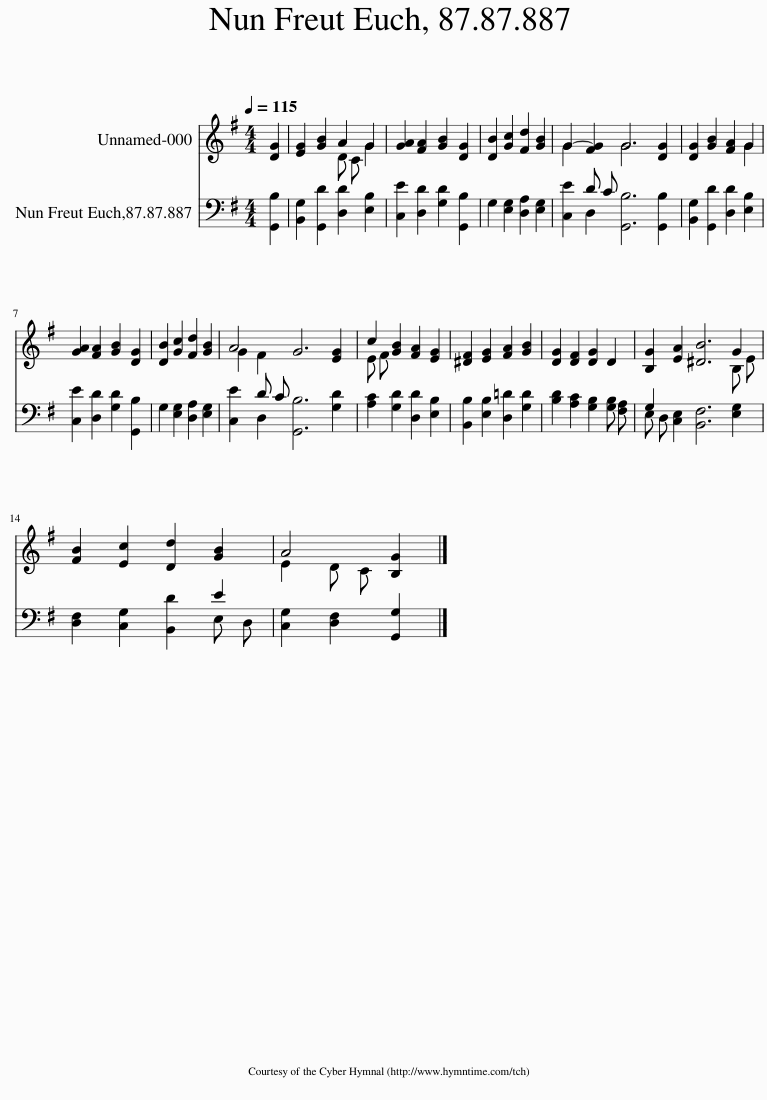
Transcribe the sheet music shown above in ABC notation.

X:1
%%score ( 1 2 ) ( 3 4 )
L:1/8
Q:1/4=115
M:4/4
I:linebreak $
K:G
V:1 treble
V:2 treble
V:3 bass
V:4 bass
V:1
 [DG]2 | [EG]2 [GB]2 A2 G2 | [GA]2 [FA]2 [GB]2 [DG]2 | [DB]2 [Gc]2 [Fd]2 [GB]2 | G2- [FG]2 G6 [DG]2 | %5
 [DG]2 [GB]2 [FA]2 G2 |$ [GA]2 [FA]2 [GB]2 [DG]2 | [DB]2 [Gc]2 [Fd]2 [GB]2 | A4 G6 [EG]2 | c2 [GB]2 [FA]2 [EG]2 | %10
 [^DF]2 [EG]2 [FA]2 [GB]2 | [DG]2 [DF]2 [DG]2 D2 | [B,G]2 [EA]2 [^DB]6 G2 |$ [FB]2 [Ec]2 [Dd]2 [GB]2 | A4 [B,G]2 |] %15
V:2
 x2 | x4 D C G2 | x8 | x8 | G2 x2 G6 x2 | %5
 x6 G2 |$ x8 | x8 | G2 F2 x8 | E F x6 | %10
 x8 | x8 | x10 B, E |$ x8 | E2 D C x2 |] %15
V:3
 [G,,B,]2 | [B,,G,]2 [G,,D]2 [D,D]2 [E,B,]2 | [C,E]2 [D,D]2 [G,D]2 [G,,B,]2 | G,2 [E,G,]2 [D,A,]2 [E,G,]2 | [C,E]2 D C [G,,B,]6 [G,,B,]2 | %5
 [B,,G,]2 [G,,D]2 [D,D]2 [E,B,]2 |$ [C,E]2 [D,D]2 [G,D]2 [G,,B,]2 | G,2 [E,G,]2 [D,A,]2 [E,G,]2 | [C,E]2 D C [G,,B,]6 [G,D]2 | [A,C]2 [G,D]2 [D,D]2 [E,B,]2 | %10
 [B,,B,]2 [E,B,]2 [D,=D]2 [G,D]2 | [B,D]2 [A,C]2 [G,B,]2 [G,B,] [F,A,] | G,2 [C,E,]2 [B,,F,]6 [E,G,]2 |$ [D,F,]2 [C,G,]2 [B,,D]2 E2 | [C,G,]2 [D,F,]2 [G,,G,]2 |] %15
V:4
 x2 | x8 | x8 | x8 | x2 D,2 x8 | %5
 x8 |$ x8 | x8 | x2 D,2 x8 | x8 | %10
 x8 | x8 | E, D, x10 |$ x6 E, D, | x6 |] %15
